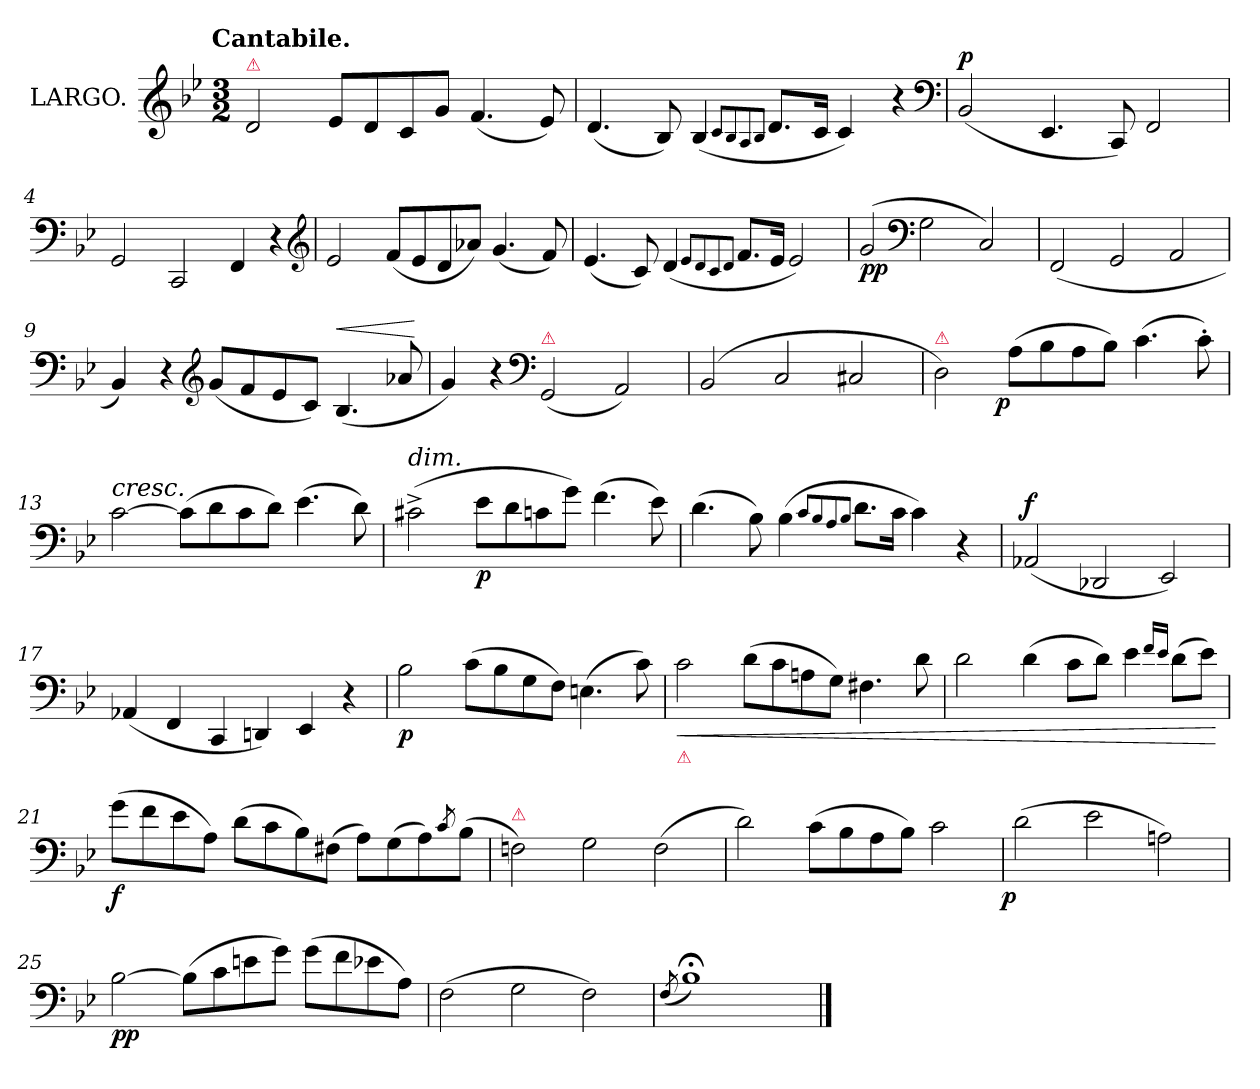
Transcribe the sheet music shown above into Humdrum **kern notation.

**kern	**dynam
*part1	*part1
*staff1	*staff1
*I"LARGO.	*
*clefG2	*
*k[b-e-]	*
!!LO:TX:omd:t=Cantabile.
*M3/2	*
=1	=1
!LO:TX:a:color=crimson:t=⚠	!
2d	.
8e-L	.
8d	.
8c	.
8gJ	.
(<4.f	.
8e-)	.
=2	=2
(<4.d	.
8B-)	.
(<4B-	.
8qqc/L	.
8qqB-	.
8qqA	.
8qqB-J	.
8.dL	.
16cJk	.
4c)	.
4r	.
*clefF4	*
=3	=3
!	!LO:DY:a
(<2BB-	p
4.EE-	.
8CC)	.
2FF	.
=4	=4
2GG	.
2CC	.
4FF	.
4r	.
*clefG2	*
=5	=5
2e-	.
(<8fL	.
8e-	.
8d	.
8a-XJ)	.
(<4.g	.
8f)	.
=6	=6
(<4.e-	.
8c)	.
(<4d	.
8qqe-/L	.
8qqd	.
8qqc	.
8qqdJ	.
8.fL	.
16e-Jk	.
2e-)	.
=7	=7
(>2g	pp
*clefF4	*
2G	.
2C)	.
=8	=8
(<2FF	.
2GG	.
2AA	.
=9	=9
4BB-)	.
4r	.
*clefG2	*
(<8gL	.
8f	.
8e-	.
8cJ)	.
!	!LO:HP:a
(<4.B-	<
8a-X	.
.	[
=10	=10
4g)	.
4r	.
*clefF4	*
!LO:TX:a:i:color=crimson:t=⚠	!
(<2GG	.
2AA)	.
=11	=11
(<2BB-	.
2C	.
2C#X	.
=12	=12
!LO:TX:a:color=crimson:t=⚠	!
2D)	.
!	!LO:DY:rj
(>8AL	p
8B-	.
8A	.
8B-J)	.
(>4.c	.
8c'>)	.
=13	=13
!LO:TX:i:t=cresc.	!
[2c	.
(>8cL]	.
8d	.
8c	.
8dJ)	.
(>4.e-	.
8d)	.
=14	=14
!LO:TX:i:t=dim.	!
(>2c#X^<	.
8e-L	p
8d	.
8cn	.
8gJ)	.
(>4.f	.
8e-)	.
=15	=15
(>4.d	.
8B-)	.
(>4B-	.
8qqc/L	.
8qqB-/	.
8qqA/	.
8qqB-/J	.
8.dL	.
16cJk	.
4c)	.
4r	.
=16	=16
!	!LO:DY:a
(<2AA-X	f
2DD-X	.
2EE-)	.
=17	=17
(<4AA-X	.
4FF	.
4CC	.
4DDn)	.
4EE-	.
4r	.
=18	=18
2B-	p
(>8cL	.
8B-	.
8G	.
8FJ)	.
(>4.En	.
8c)	.
=19	=19
!LO:TX:b:color=crimson:t=⚠	!
!	!LO:HP:b
2c	<
(>8dL	.
8c	.
8An	.
8GJ)	.
4.F#X	.
8d	.
=20	=20
2d	.
(>4d	.
8cL	.
8dJ)	.
4e-	.
16qqf/LL	.
16qqe-/JJ	.
(>8dL	.
8e-J)	.
.	[
=21	=21
(>8gL	f
8f	.
8e-	.
8AJ)	.
(>8dL	.
8c	.
8B-)	.
(>8F#XJ	.
8AL)	.
(>8G	.
8A)	.
8qc/	.
(>8B-J	.
=22	=22
!LO:TX:a:color=crimson:t=⚠	!
2Fn)	.
2G	.
(>2F	.
=23	=23
2d)	.
(>8cL	.
8B-	.
8A	.
8B-J)	.
2c	.
=24	=24
!	!LO:DY:rj
(>2d	p
2e-	.
2An)	.
=25	=25
[2B-	pp
(>8B-L]	.
8c	.
8en	.
8gJ)	.
(>8gL	.
8f	.
8e-X	.
8AJ)	.
=26	=26
(>2F	.
2G	.
2F)	.
=27	=27
(<8qF/	.
!LO:N:vis=1	!
1.B-;<)	.
==	==
*-	*-
